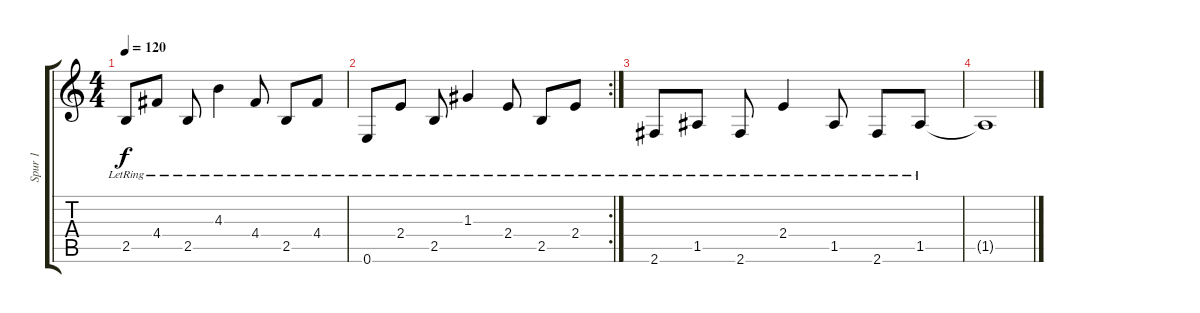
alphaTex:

\track ("Spur 1" "Spur 1") {instrument acousticguitarnylon}
\staff {score tabs}
\tuning (E4 B3 G3 D3 A2 E2) {hide}
\ts (4 4)
\tempo 120
\clef g2
\ks c
2.5{lr}.8{dy f} 4.4{lr}.8 2.5{lr}.8 4.3{lr}.4 4.4{lr}.8 2.5{lr}.8 4.4{lr}.8 |
\rc 2
0.6{lr}.8 2.4{lr}.8 2.5{lr}.8 1.3{lr}.4 2.4{lr}.8 2.5{lr}.8 2.4{lr}.8 |
2.6{lr}.8 1.5{lr}.8 2.6{lr}.8 2.4{lr}.4 1.5{lr}.8 2.6{lr}.8 1.5{lr}.8 |
1.5{t}.1
